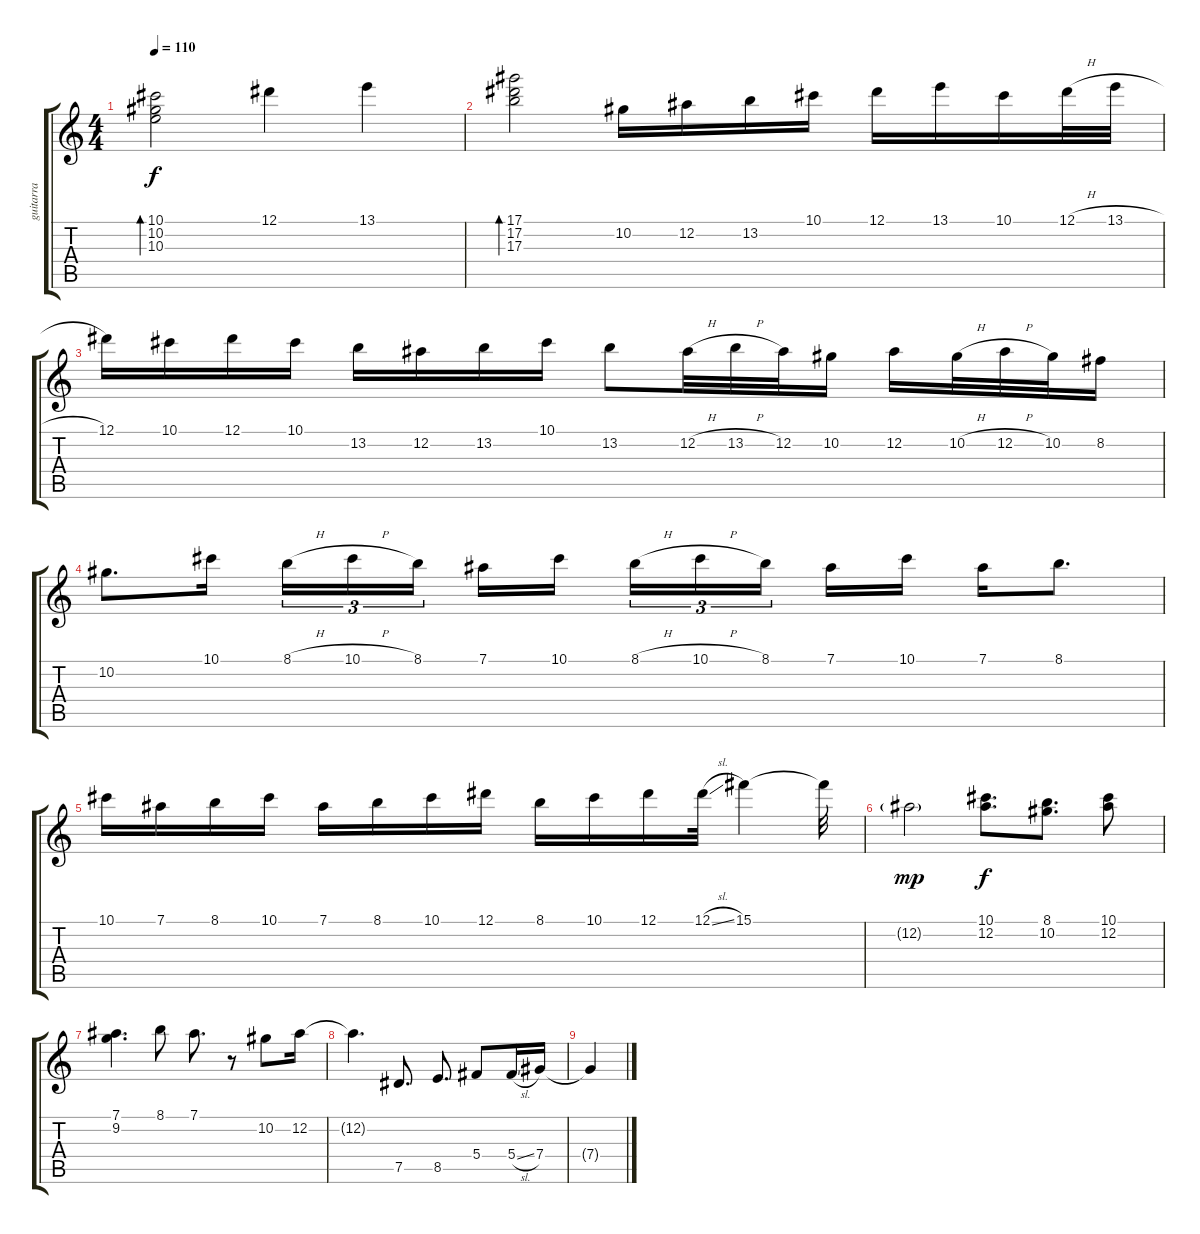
\track ("guitarra" "guitarra") {instrument acousticguitarsteel}
\staff {score tabs}
\tuning (Eb4 Bb3 Gb3 Db3 Ab2 Eb2) {hide}
\ts (4 4)
\tempo 110
\clef g2
\ks c
(10.1 10.2 10.3).2{bd 60 dy f} 12.1.4 13.1.4 |
(17.1 17.2 17.3).2{bd 60} 10.2.16 12.2.16 13.2.16 10.1.16 12.1.16 13.1.16 10.1.16 12.1{h}.32 13.1{h}.32 |
12.1.16 10.1.16 12.1.16 10.1.16 13.2.16 12.2.16 13.2.16 10.1.16 13.2.8 12.2{h}.32 13.2{h}.32 12.2.32 10.2.16 12.2.16 10.2{h}.32 12.2{h}.32 10.2.32 8.2.16 |
10.2.8{d} 10.1.16 8.1{h}.16{tu (3 2)} 10.1{h}.16{tu (3 2)} 8.1.16{tu (3 2) beam splitsecondary} 7.1.16 10.1.16 8.1{h}.16{tu (3 2)} 10.1{h}.16{tu (3 2)} 8.1.16{tu (3 2) beam splitsecondary} 7.1.16 10.1.16 7.1.16 8.1.8{d} |
10.1.16 7.1.16 8.1.16 10.1.16 7.1.16 8.1.16 10.1.16 12.1.16 8.1.16 10.1.16 12.1.16 12.1{sl}.32 15.1.4 15.1{t}.32 |
12.2{g}.2{dy mp} (10.1 12.2).8{d dy f} (8.1 10.2).8{d} (10.1 12.2).8 |
(7.1 9.2).4{d} 8.1.8 7.1.8{d} r.8 10.2.8 12.2.16 |
12.2{t}.4{d} 7.5.8{d} 8.5.8{d} 5.4.8 5.4{sl}.16 7.4.16 |
7.4{t}.4
